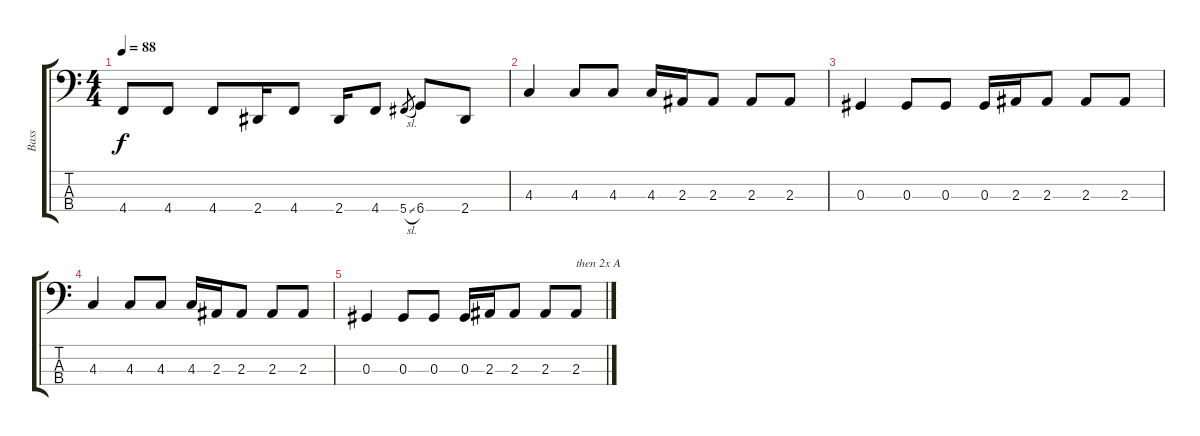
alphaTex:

\track ("Bass" "Bass") {instrument electricbassfinger}
\staff {score tabs}
\tuning (Gb2 Db2 Ab1 Db1) {hide}
\ts (4 4)
\tempo 88
\clef f4
\ks c
4.4.8{dy f} 4.4.8 4.4.8 2.4.16 4.4.8 2.4.16 4.4.8 5.4{sl}.8{gr} 6.4.8 2.4.8 |
4.3.4 4.3.8 4.3.8 4.3.16 2.3.16 2.3.8 2.3.8 2.3.8 |
0.3.4 0.3.8 0.3.8 0.3.16 2.3.16 2.3.8 2.3.8 2.3.8 |
4.3.4 4.3.8 4.3.8 4.3.16 2.3.16 2.3.8 2.3.8 2.3.8 |
0.3.4 0.3.8 0.3.8 0.3.16 2.3.16 2.3.8 2.3.8 2.3.8{txt "then 2x A"}
